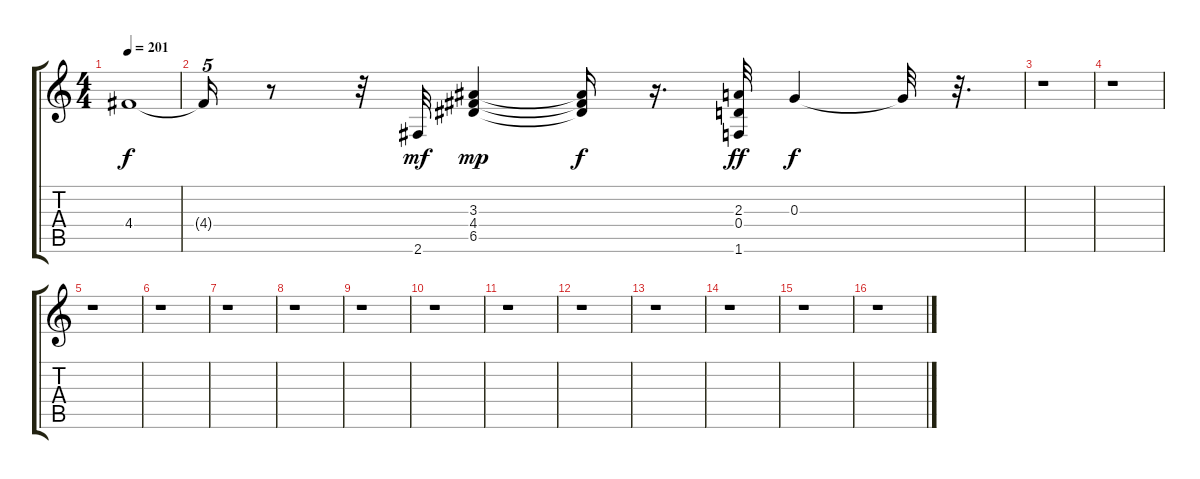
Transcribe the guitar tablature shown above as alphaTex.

\track "" {instrument electricguitarjazz}
\staff {score tabs}
\tuning (E4 B3 G3 D3 A2 E2) {hide}
\ts (4 4)
\tempo 201
\clef g2
\ks c
4.4{t}.1{dy f} |
4.4{t}.16{tu (5 4)} r.8 r.32 2.6.32{dy mf} (3.3 4.4 6.5).4{dy mp} (3.3{t} 4.4{t} 6.5{t}).16{dy f} r.16{d} (2.3 0.4 1.6).32{dy ff} 0.3.4{dy f} 0.3{t}.32 r.32{d} |
r.1 |
r.1 |
r.1 |
r.1 |
r.1 |
r.1 |
r.1 |
r.1 |
r.1 |
r.1 |
r.1 |
r.1 |
r.1 |
r.1
